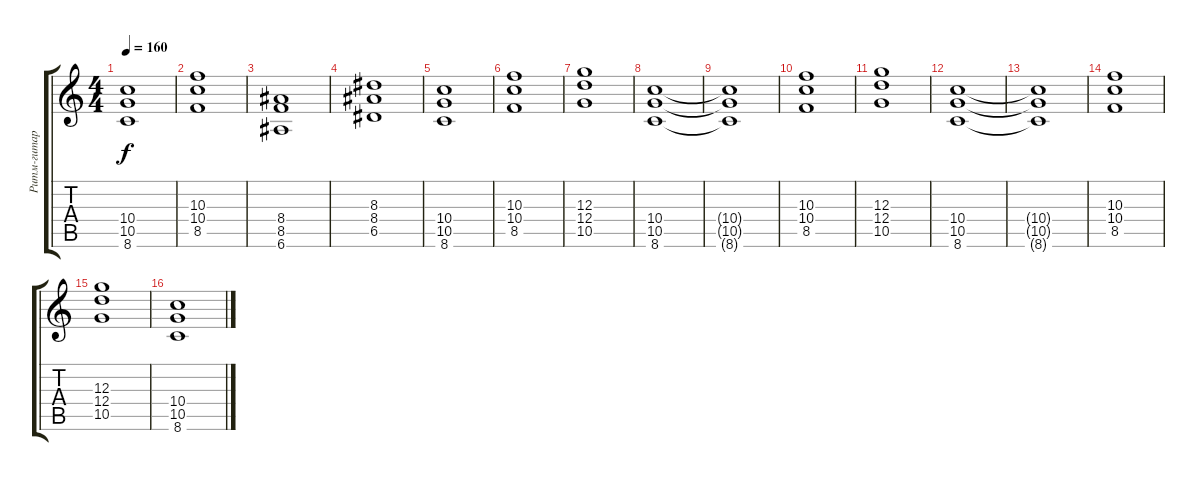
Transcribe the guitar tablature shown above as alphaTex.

\track ("Ритм-гитара" "Ритм-гитар") {instrument overdrivenguitar}
\staff {score tabs}
\tuning (E4 B3 G3 D3 A2 E2) {hide}
\ts (4 4)
\tempo 160
\clef g2
\ks c
(10.4 10.5 8.6).1{dy f} |
(10.3 10.4 8.5).1 |
(8.4 8.5 6.6).1 |
(8.3 8.4 6.5).1 |
(10.4 10.5 8.6).1 |
(10.3 10.4 8.5).1 |
(12.3 12.4 10.5).1 |
(10.4 10.5 8.6).1 |
(10.4{t} 10.5{t} 8.6{t}).1 |
(10.3 10.4 8.5).1 |
(12.3 12.4 10.5).1 |
(10.4 10.5 8.6).1 |
(10.4{t} 10.5{t} 8.6{t}).1 |
(10.3 10.4 8.5).1 |
(12.3 12.4 10.5).1 |
(10.4 10.5 8.6).1
